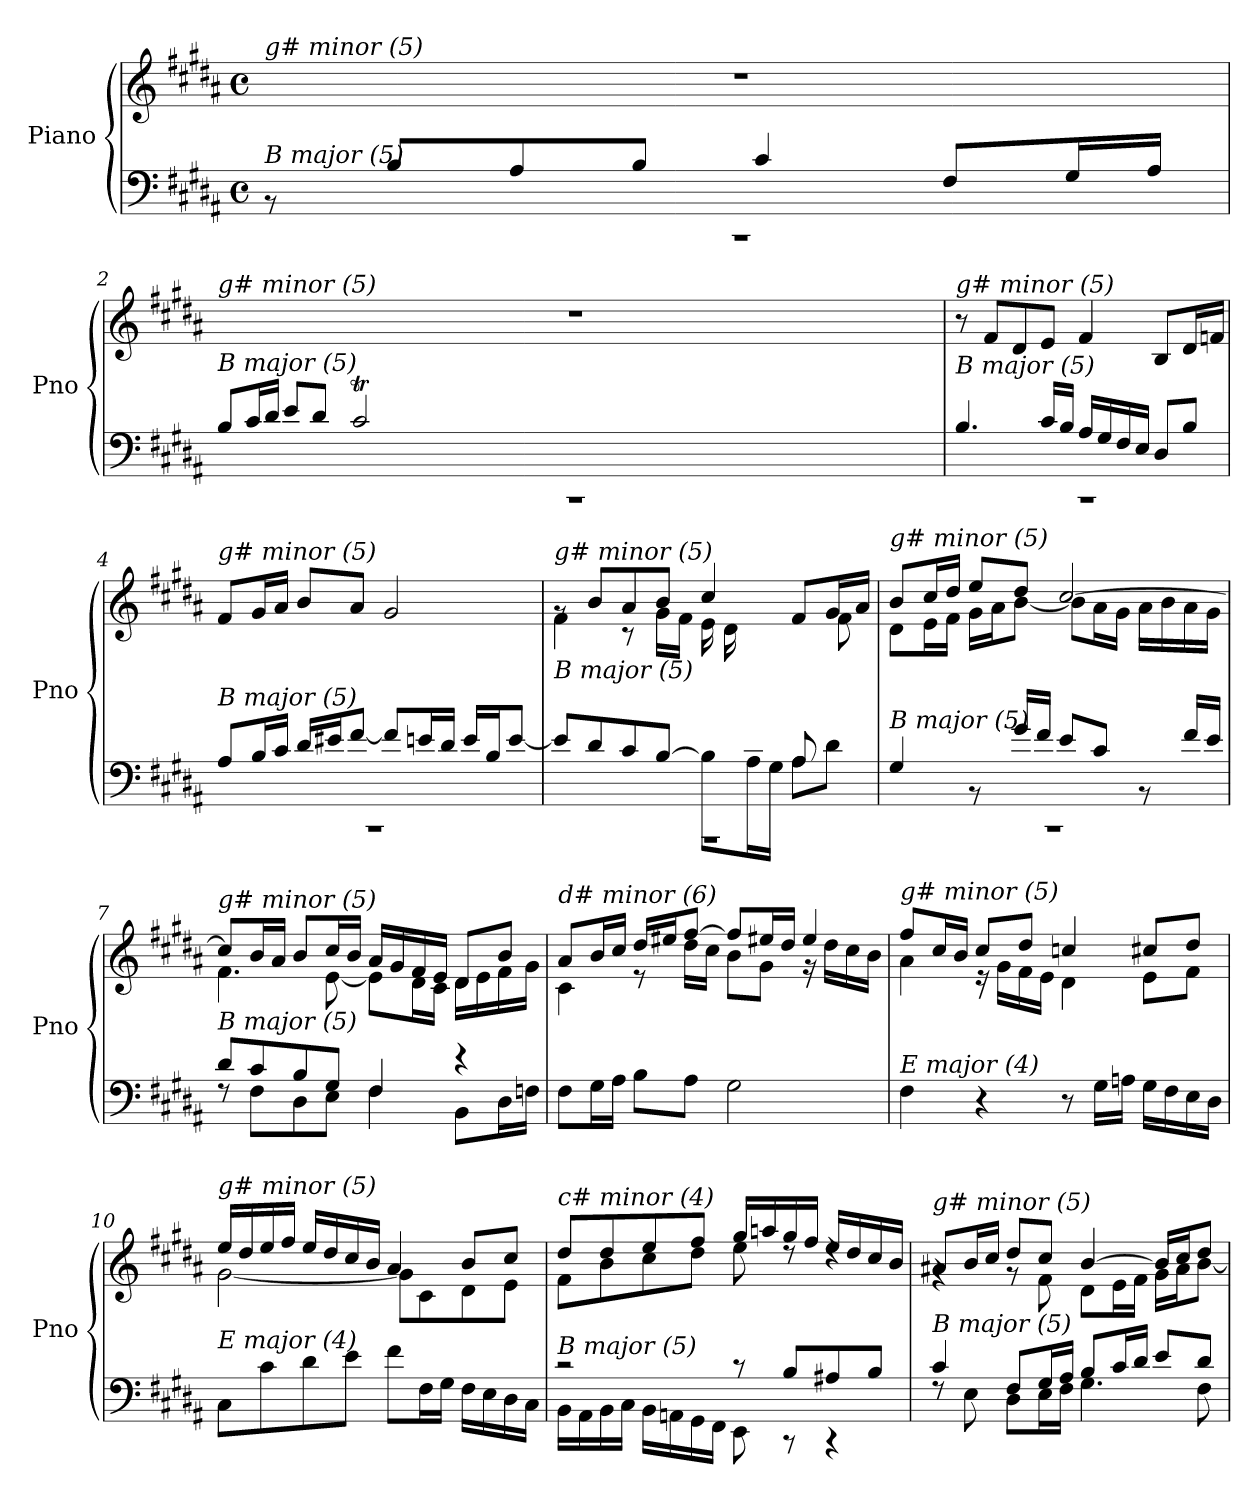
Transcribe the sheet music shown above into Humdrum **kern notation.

**kern	**kern
*part1	*part1
*staff2	*staff1
*I"Piano	*
*I'Pno	*
*clefF4	*clefG2
*k[f#c#g#d#a#]	*k[f#c#g#d#a#]
*M4/4	*M4/4
*met(c)	*met(c)
=1	=1
*^	*
!	!	!LO:TX:i:t=g# minor (5)
!LO:TX:i:t=B major (5)	!	!
1rCC	8r	1r
.	8B/L	.
.	8A#/	.
.	8B/J	.
.	4c#/	.
.	8F#/L	.
.	16G#/L	.
.	16A#/JJ	.
!!LO:LB:g=z
=2	=2	=2
*	*^	*^
!	!	!	!LO:TX:i:t=g# minor (5)	!
!LO:TX:i:t=B major (5)	!	!	!	!
1rCC	2ryy	8B/L	1r	2ryy
.	.	16c#/L	.	.
.	.	16d#/JJ	.	.
.	.	8e/L	.	.
.	.	8d#/J	.	.
.	64d#yy	2c#T/	.	2ryy
.	64c#yy	.	.	.
.	64d#yy	.	.	.
.	64c#yy	.	.	.
.	64d#yy	.	.	.
.	64c#yy	.	.	.
.	64d#yy	.	.	.
.	64c#yy	.	.	.
.	64d#yy	.	.	.
.	64c#yy	.	.	.
.	64d#yy	.	.	.
.	64c#yy	.	.	.
.	64d#yy	.	.	.
.	64c#yy	.	.	.
.	64d#yy	.	.	.
.	64c#yy	.	.	.
.	64d#yy	.	.	.
.	64c#yy	.	.	.
.	64d#yy	.	.	.
.	64c#yy	.	.	.
.	64d#yy	.	.	.
.	64c#yy	.	.	.
.	64d#yy	.	.	.
.	64c#yy	.	.	.
.	64d#yy	.	.	.
.	64c#yy	.	.	.
.	64d#yy	.	.	.
.	64c#yy	.	.	.
.	64d#yy	.	.	.
.	64c#yy	.	.	.
.	64d#yy	.	.	.
.	64c#yy	.	.	.
*	*v	*v	*	*
*	*	*v	*v
!!LO:LB:g=z
=3	=3	=3
!	!	!LO:TX:i:t=g# minor (5)
!LO:TX:i:t=B major (5)	!	!
1rCC	4.B/	8r
.	.	8f#/L
.	.	8d#/
.	16c#/LL	8e/J
.	16B/JJ	.
.	16A#/LL	4f#/
.	16G#/	.
.	16F#/	.
.	16E/JJ	.
.	8D#/L	8B/L
.	8B/J	16d#/L
.	.	16fni/JJ
=4	=4	=4
!	!	!LO:TX:i:t=g# minor (5)
!LO:TX:i:t=B major (5)	!	!
1rCC	8A#/L	8f#/L
.	16B/L	16g#/L
.	16c#/JJ	16a#/JJ
.	16d#/LL	8b/L
.	16e#X/J	.
.	[8f#/J	8a#/J
.	8f#/L]	2g#/
.	16en/L	.
.	16d#/JJ	.
.	16e/LL	.
.	16B/J	.
.	[8e/J	.
!!LO:LB:g=z
=5	=5	=5
*	*^	*^
!	!	!	!LO:TX:i:t=g# minor (5)	!
!LO:TX:i:t=B major (5)	!	!	!	!
2ryy	1rAAA	8e/L]	8rg	4f#\
.	.	8d#/	8b/L	.
.	.	8c#/	8a#/	8r
.	.	[8B/J	8b/J	16g#\LL
.	.	.	.	16f#\JJ
8ryy	.	8B\L]	4cc#/	16e\LL
.	.	.	.	16d#\
16c#/	.	16A#\L	.	4ryy
16B/JJ	.	16G#\JJ	.	.
8A#/L	.	8A#\L	8f#/L	.
8ryy	.	8d#\J	16g#/L	8f#\J
.	.	.	16a#/JJ	.
*	*v	*v	*	*
=6	=6	=6	=6
!	!	!LO:TX:i:t=g# minor (5)	!
!LO:TX:i:t=B major (5)	!	!	!
1rCC	4G#/	8b/L	8d#\L
.	.	16cc#/L	16e\L
.	.	16dd#/JJ	16f#\JJ
.	8r	8ee/L	16g#\LL
.	.	.	16a#\J
.	16g#/LL	8dd#/J	[8b\J
.	16f#/JJ	.	.
.	8e/L	[2cc#/	8b\L]
.	8c#/J	.	16a#\L
.	.	.	16g#\JJ
.	8r	.	16a#\LL
.	.	.	16b\
.	16f#/LL	.	16a#\
.	16e/JJ	.	16g#\JJ
=7	=7	=7	=7
!	!	!LO:TX:i:t=g# minor (5)	!
!LO:TX:i:t=B major (5)	!	!	!
8d#/L	8rF	8cc#/L]	4.f#\
8c#/	8F#\L	16b/L	.
.	.	16a#/JJ	.
8B/	8D#\	8b/L	.
8G#/J	8E\J	16cc#/L	[8e\
.	.	16b/JJ	.
4F#/	4F#\	16a#/LL	8e\L]
.	.	16g#/	.
.	.	16f#/	16d#\L
.	.	16e/JJ	16c#\JJ
4r	8BB\L	8d#/L	16d#\LL
.	.	.	16e\
.	16D#\L	8b/J	16f#\
.	16Fni\JJ	.	16g#\JJ
!!LO:LB:g=z	!!
=8	=8	=8	=8
!	!	!LO:TX:i:t=d# minor (6)	!
!LO:TX:i:t=B major (5)	!	!	!
*v	*v	*	*
8F#\L	8a#/L	4c#\
16G#\L	16b/L	.
16A#\JJ	16cc#/JJ	.
8B\L	16dd#/LL	8r
.	16ee#X/J	.
8A#\J	[8ff#/J	16dd#\LL
.	.	16cc#\JJ
2G#\	8ff#/L]	8b\L
.	16ee#X/L	8g#\J
.	16dd#/JJ	.
.	4ee#/	16r
.	.	16dd#\LL
.	.	16cc#\
.	.	16b\JJ
=9	=9	=9
!	!LO:TX:i:t=g# minor (5)	!
!LO:TX:i:t=E major (4)	!	!
4F#\	8ff#/L	4a#\
.	16cc#/L	.
.	16b/JJ	.
4r	8cc#/L	16r
.	.	16g#\LL
.	8dd#/J	16f#\
.	.	16e\JJ
8r	4ccni/	4d#\
16G#\LL	.	.
16An\JJ	.	.
16G#\LL	8cc#/L	8e\L
16F#\	.	.
16E\	8dd#/J	8f#\J
16D#\JJ	.	.
=10	=10	=10
!	!LO:TX:i:t=g# minor (5)	!
!LO:TX:i:t=E major (4)	!	!
8C#\L	16ee/LL	[2g#\
.	16dd#/	.
8c#\	16ee/	.
.	16ff#/JJ	.
8d#\	16ee/LL	.
.	16dd#/	.
8e\J	16cc#/	.
.	16b/JJ	.
8f#\L	4a#/	8g#\L]
16F#\L	.	8c#\
16G#\JJ	.	.
16F#\LL	8b/L	8d#\
16E\	.	.
16D#\	8cc#/J	8e\J
16C#\JJ	.	.
!!LO:PB:g=z	!!
=11	=11	=11
*^	*	*
!	!	!LO:TX:i:t=c# minor (4)	!
!LO:TX:i:t=B major (5)	!	!	!
2r	16BB\LL	8dd#/L	8f#\L
.	16AA#\	.	.
.	16BB\	8dd#/	8b\
.	16C#\JJ	.	.
.	16BB\LL	8ee/	8cc#\
.	16AAn\	.	.
.	16GG#\	8ff#/J	8dd#\J
.	16FF#\JJ	.	.
8r	8EE\	16gg#/LL	8ee\
.	.	16aan/	.
8B/L	8r	16gg#/	8rdd
.	.	16ff#/JJ	.
8A#X/	4r	16ee/LL	4rdd
.	.	16dd#/	.
8B/J	.	16cc#/	.
.	.	16b/JJ	.
=12	=12	=12	=12
!	!	!LO:TX:i:t=g# minor (5)	!
!LO:TX:i:t=B major (5)	!	!	!
4c#/	8rF	8a#X/L	4rg
.	8E\	16b/L	.
.	.	16cc#/JJ	.
8F#/L	8D#\L	8dd#/L	8rg
16G#/L	16E\L	8cc#/J	8f#\
16A#/JJ	16F#\JJ	.	.
8B/L	4.G#\	[4b/	8d#\L
16c#/L	.	.	16e\L
16d#/JJ	.	.	16f#\JJ
8e/L	.	16b/LL]	16g#\LL
.	.	16cc#/J	16a#\J
8d#/J	8F#\	8dd#/J	[8b\J
*v	*v	*	*
*	*v	*v
=	=
*-	*-
